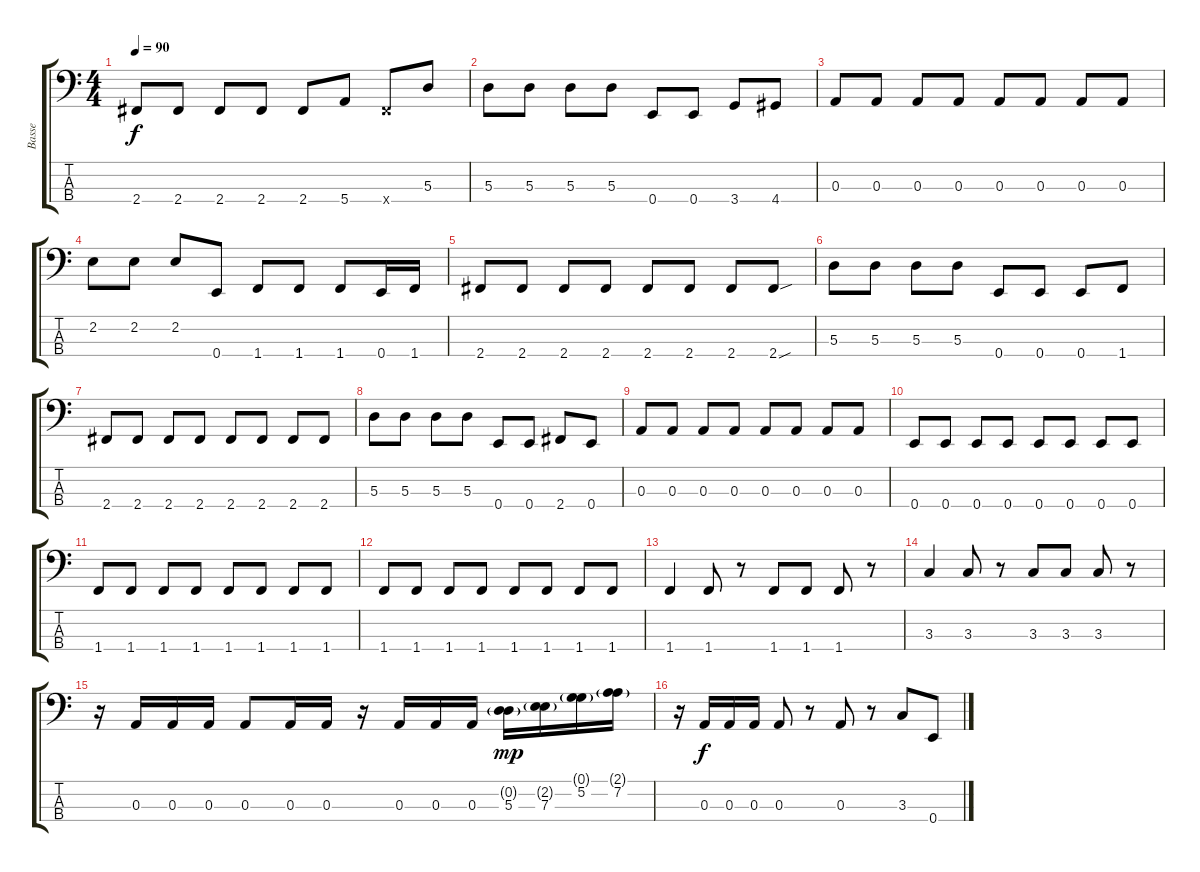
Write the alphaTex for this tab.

\track ("Basse" "Basse") {instrument electricbassfinger}
\staff {score tabs}
\tuning (G2 D2 A1 E1) {hide}
\ts (4 4)
\tempo 90
\clef f4
\ks c
2.4.8{dy f} 2.4.8 2.4.8 2.4.8 2.4.8 5.4.8 2.4{x}.8 5.3.8 |
5.3.8 5.3.8 5.3.8 5.3.8 0.4.8 0.4.8 3.4.8 4.4.8 |
0.3.8 0.3.8 0.3.8 0.3.8 0.3.8 0.3.8 0.3.8 0.3.8 |
2.2.8 2.2.8 2.2.8 0.4.8 1.4.8 1.4.8 1.4.8 0.4.16 1.4.16 |
2.4.8 2.4.8 2.4.8 2.4.8 2.4.8 2.4.8 2.4.8 2.4{sou}.8 |
5.3.8 5.3.8 5.3.8 5.3.8 0.4.8 0.4.8 0.4.8 1.4.8 |
2.4.8 2.4.8 2.4.8 2.4.8 2.4.8 2.4.8 2.4.8 2.4.8 |
5.3.8 5.3.8 5.3.8 5.3.8 0.4.8 0.4.8 2.4.8 0.4.8 |
0.3.8 0.3.8 0.3.8 0.3.8 0.3.8 0.3.8 0.3.8 0.3.8 |
0.4.8 0.4.8 0.4.8 0.4.8 0.4.8 0.4.8 0.4.8 0.4.8 |
1.4.8 1.4.8 1.4.8 1.4.8 1.4.8 1.4.8 1.4.8 1.4.8 |
1.4.8 1.4.8 1.4.8 1.4.8 1.4.8 1.4.8 1.4.8 1.4.8 |
1.4.4 1.4.8 r.8 1.4.8 1.4.8 1.4.8 r.8 |
3.3.4 3.3.8 r.8 3.3.8 3.3.8 3.3.8 r.8 |
r.16 0.3.16 0.3.16 0.3.16 0.3.8 0.3.16 0.3.16 r.16 0.3.16 0.3.16 0.3.16 (0.2{g} 5.3).16{dy mp} (2.2{g} 7.3).16 (0.1{g} 5.2).16 (2.1{g} 7.2).16 |
r.16 0.3.16{dy f} 0.3.16 0.3.16 0.3.8 r.8 0.3.8 r.8 3.3.8 0.4.8
